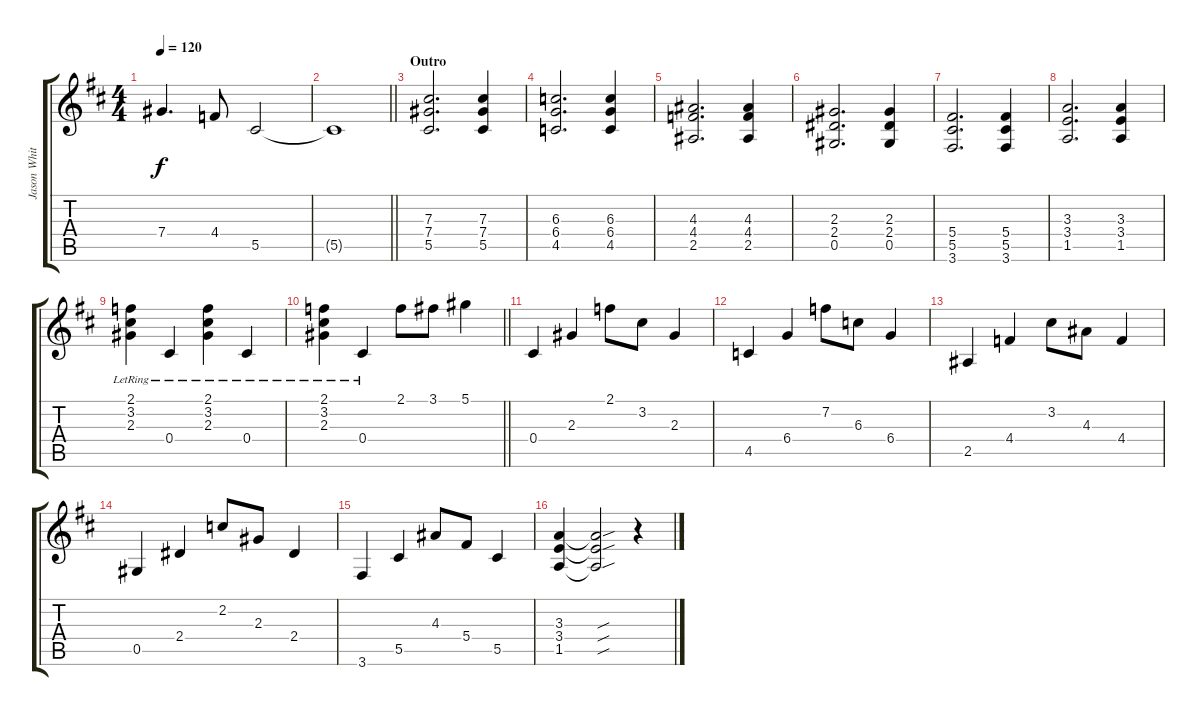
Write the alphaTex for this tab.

\track ("Jason White (Lead Guitar)" "Jason Whit") {instrument distortionguitar}
\staff {score tabs}
\tuning (Eb4 Bb3 Gb3 Db3 Ab2 Eb2) {hide}
\ts (4 4)
\tempo 120
\clef g2
\ks d
7.4.4{d dy f} 4.4.8 5.5.2 |
\barLineRight lightlight
5.5{t}.1 |
\section ("" "Outro")
(7.3 7.4 5.5).2{d volume 13 balance 8} (7.3 7.4 5.5).4 |
(6.3 6.4 4.5).2{d} (6.3 6.4 4.5).4 |
(4.3 4.4 2.5).2{d} (4.3 4.4 2.5).4 |
(2.3 2.4 0.5).2{d} (2.3 2.4 0.5).4 |
(5.4 5.5 3.6).2{d} (5.4 5.5 3.6).4 |
(3.3 3.4 1.5).2{d} (3.3 3.4 1.5).4 |
(2.1{lr} 3.2{lr} 2.3{lr}).4 0.4{lr}.4 (2.1{lr} 3.2{lr} 2.3{lr}).4 0.4{lr}.4 |
\barLineRight lightlight
(2.1{lr} 3.2{lr} 2.3{lr}).4 0.4{lr}.4 2.1.8 3.1.8 5.1.4 |
0.4.4{volume 8} 2.3.4 2.1.8 3.2.8 2.3.4 |
4.5.4 6.4.4 7.2.8 6.3.8 6.4.4 |
2.5.4 4.4.4 3.2.8 4.3.8 4.4.4 |
0.5.4 2.4.4 2.2.8 2.3.8 2.4.4 |
3.6.4 5.5.4 4.3.8 5.4.8 5.5.4 |
(3.3 3.4 1.5).4{volume 16} (3.3{sou t} 3.4{sou t} 1.5{sou t}).2 r.4
